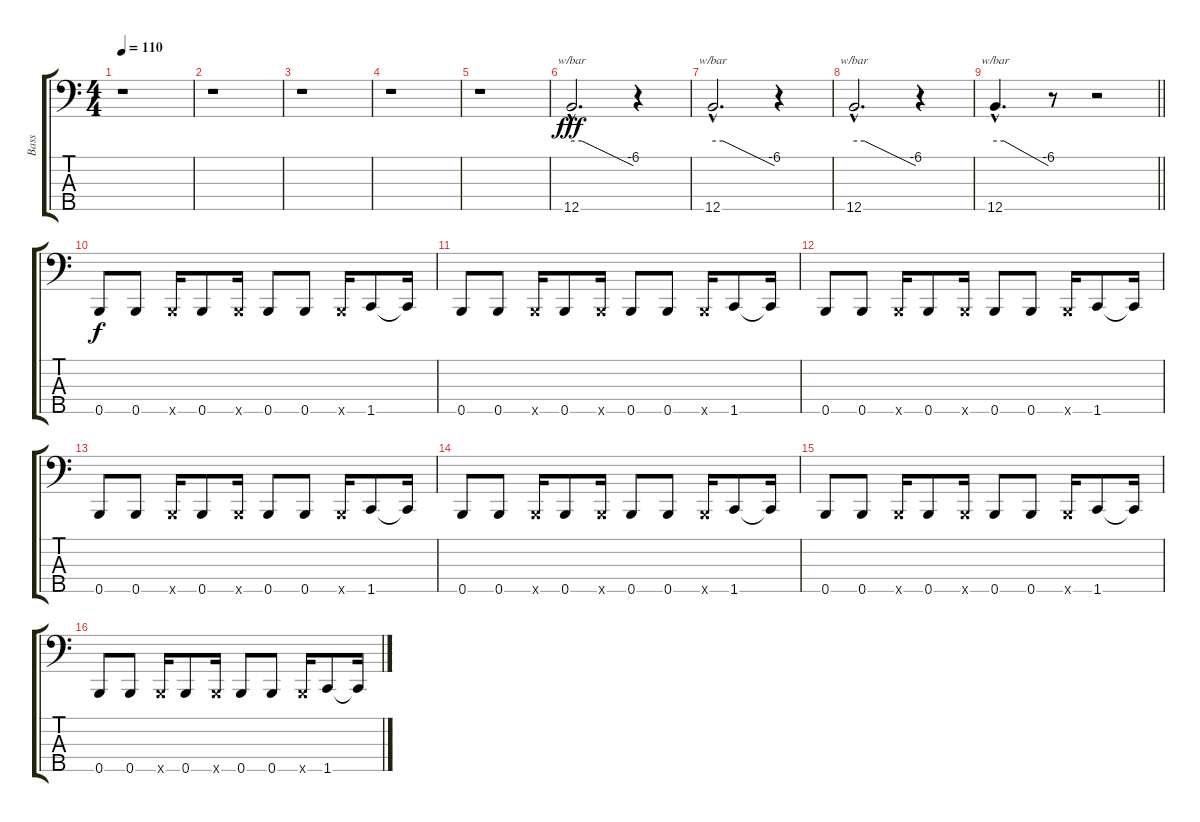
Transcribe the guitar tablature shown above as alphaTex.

\track ("Bass" "Bass") {instrument electricbasspick}
\staff {score tabs}
\tuning (G2 D2 A1 E1 B0) {hide}
\ts (4 4)
\tempo 110
\clef f4
\ks c
r.1{dy fff instrument electricbasspick} |
r.1 |
r.1 |
r.1 |
r.1 |
12.5{hac}.2{d tbe (custom default 0 0 10 0 60 -24)} r.4 |
12.5{hac}.2{d tbe (custom default 0 0 10 0 60 -24)} r.4 |
12.5{hac}.2{d tbe (custom default 0 0 10 0 60 -24)} r.4 |
\barLineRight lightlight
12.5{hac}.4{d tbe (custom default 0 0 10 0 60 -24)} r.8 r.2 |
0.5.8{dy f} 0.5.8 0.5{x}.16 0.5.8 0.5{x}.16 0.5.8 0.5.8 0.5{x}.16 1.5.8 1.5{t}.16 |
0.5.8 0.5.8 0.5{x}.16 0.5.8 0.5{x}.16 0.5.8 0.5.8 0.5{x}.16 1.5.8 1.5{t}.16 |
0.5.8 0.5.8 0.5{x}.16 0.5.8 0.5{x}.16 0.5.8 0.5.8 0.5{x}.16 1.5.8 1.5{t}.16 |
0.5.8 0.5.8 0.5{x}.16 0.5.8 0.5{x}.16 0.5.8 0.5.8 0.5{x}.16 1.5.8 1.5{t}.16 |
0.5.8 0.5.8 0.5{x}.16 0.5.8 0.5{x}.16 0.5.8 0.5.8 0.5{x}.16 1.5.8 1.5{t}.16 |
0.5.8 0.5.8 0.5{x}.16 0.5.8 0.5{x}.16 0.5.8 0.5.8 0.5{x}.16 1.5.8 1.5{t}.16 |
0.5.8 0.5.8 0.5{x}.16 0.5.8 0.5{x}.16 0.5.8 0.5.8 0.5{x}.16 1.5.8 1.5{t}.16
